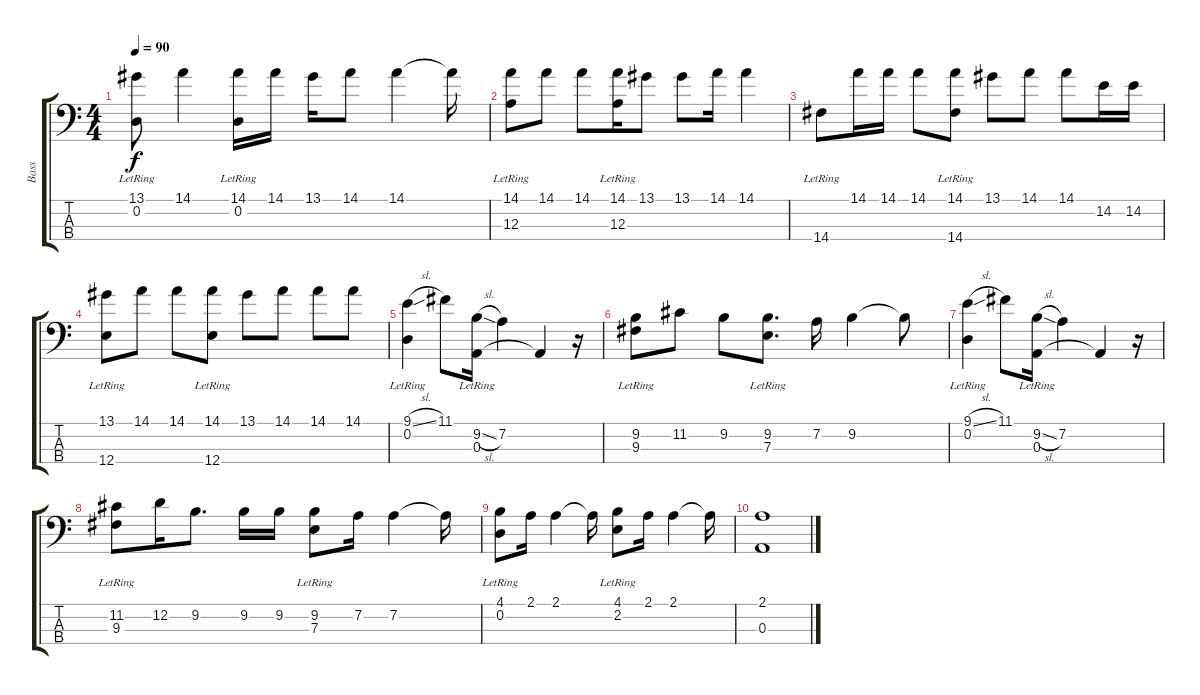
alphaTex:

\track ("Bass" "Bass") {instrument acousticguitarsteel}
\staff {score tabs}
\tuning (G2 D2 A1 E1) {hide}
\ts (4 4)
\tempo 90
\clef f4
\ks c
(13.1 0.2{lr}).8{dy f} 14.1.4 (14.1 0.2{lr}).16 14.1.16 13.1.16 14.1.8 14.1.4 14.1{t}.16 |
(14.1 12.3{lr}).8 14.1.8 14.1.8 (14.1 12.3{lr}).16 13.1.8 13.1.8 14.1.16 14.1.4 |
14.4{lr}.8 14.1.16 14.1.16 14.1.8 (14.1 14.4{lr}).8 13.1.8 14.1.8 14.1.8 14.2.16 14.2.16 |
(13.1 12.4{lr}).8 14.1.8 14.1.8 (14.1 12.4{lr}).8 13.1.8 14.1.8 14.1.8 14.1.8 |
(9.1{sl} 0.2{lr}).4 11.1.8 (9.2{sl} 0.3{lr}).16 7.2.4 0.3{t}.4 r.16 |
(9.2 9.3{lr}).8 11.2.8 9.2.8 (9.2 7.3{lr}).8{d} 7.2.16 9.2.4 9.2{t}.8 |
(9.1{sl} 0.2{lr}).4 11.1.8 (9.2{sl} 0.3{lr}).16 7.2.4 0.3{t}.4 r.16 |
(11.2 9.3{lr}).8 12.2.16 9.2.8{d} 9.2.16 9.2.16 (9.2 7.3{lr}).8 7.2.16 7.2.4 7.2{t}.16 |
(4.1 0.2{lr}).8 2.1.16 2.1.4 2.1{t}.16 (4.1 2.2{lr}).8 2.1.16 2.1.4 2.1{t}.16 |
(2.1 0.3).1
